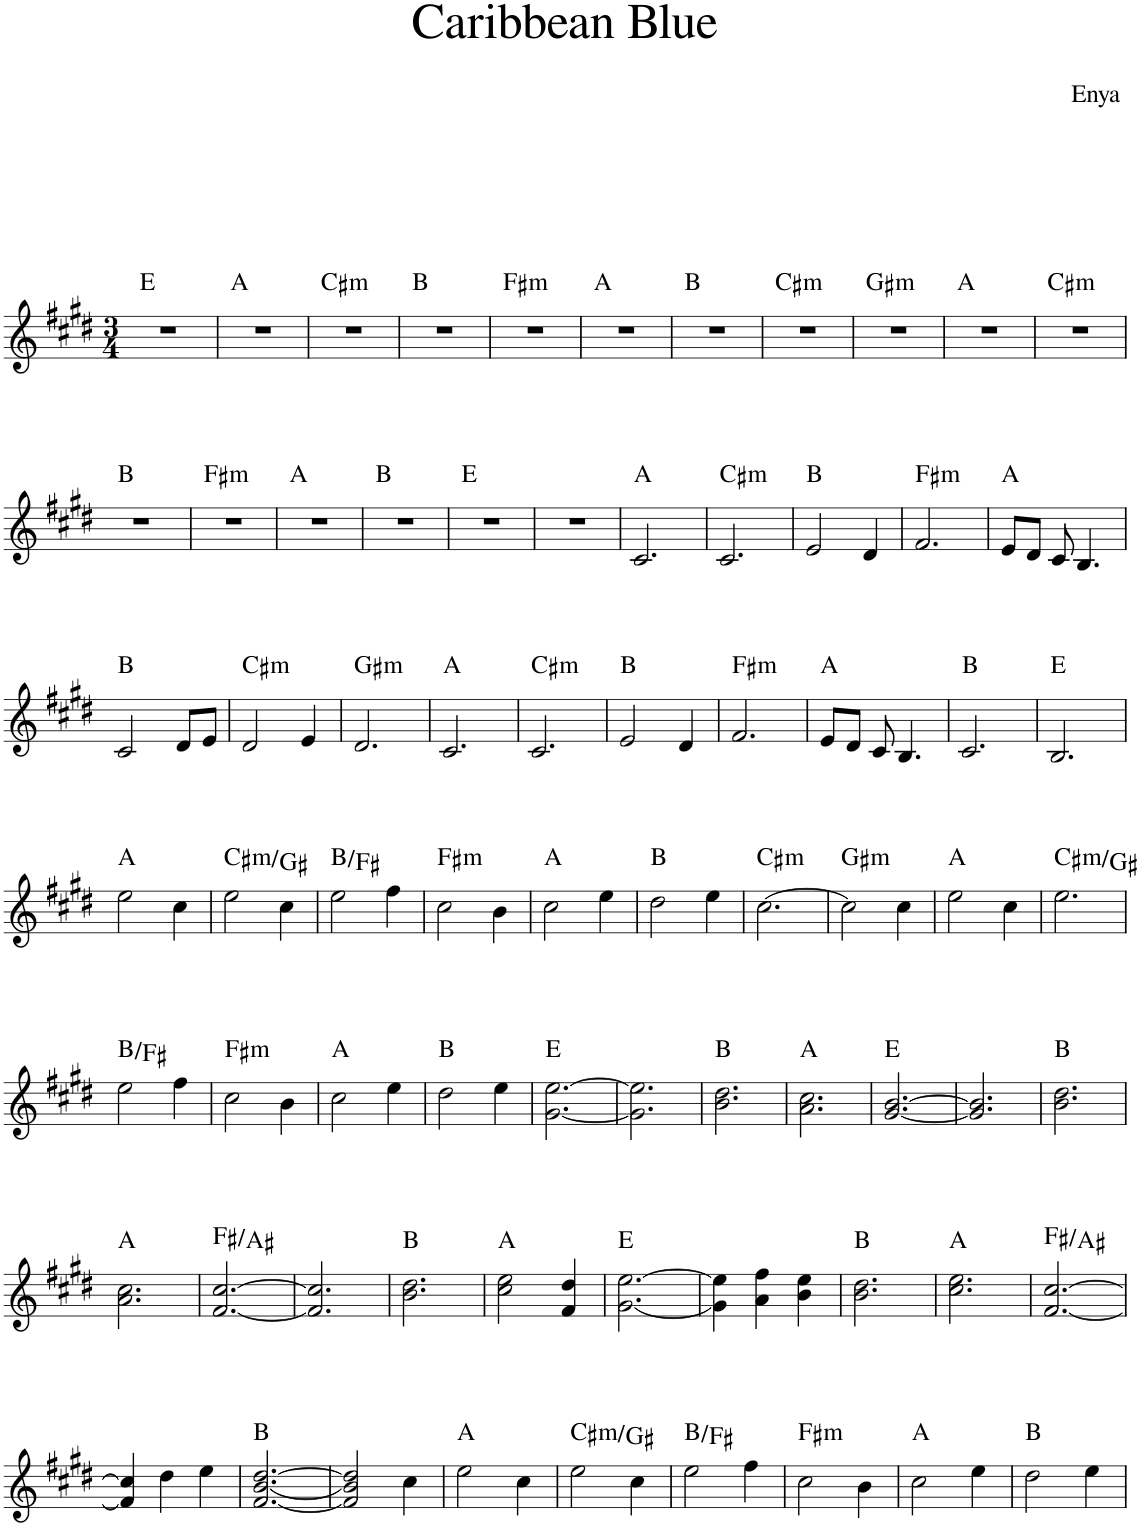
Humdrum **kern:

**kern	**harte
*part1	*part1
*staff1	*
*I"Piano	*
*I'Pno.	*
*clefG2	*
*k[f#c#g#d#]	*
*M3/4	*
=1	=1
2.r	E:maj
=2	=2
2.r	A:maj
=3	=3
!	!LO:H:kt=m
2.r	C#:min
=4	=4
2.r	B:maj
=5	=5
!	!LO:H:kt=m
2.r	F#:min
=6	=6
2.r	A:maj
=7	=7
2.r	B:maj
=8	=8
!	!LO:H:kt=m
2.r	C#:min
=9	=9
!	!LO:H:kt=m
2.r	G#:min
=10	=10
2.r	A:maj
=11	=11
!	!LO:H:kt=m
2.r	C#:min
!!LO:LB:g=z
=12	=12
2.r	B:maj
=13	=13
!	!LO:H:kt=m
2.r	F#:min
=14	=14
2.r	A:maj
=15	=15
2.r	B:maj
=16	=16
2.r	E:maj
=17	=17
2.r	.
=18	=18
2.c#/	A:maj
=19	=19
!	!LO:H:kt=m
2.c#/	C#:min
=20	=20
2e/	B:maj
4d#/	.
=21	=21
!	!LO:H:kt=m
2.f#/	F#:min
=22	=22
8e/L	A:maj
8d#/J	.
8c#/	.
4.B/	.
!!LO:LB:g=z
=23	=23
2c#/	B:maj
8d#/L	.
8e/J	.
=24	=24
!	!LO:H:kt=m
2d#/	C#:min
4e/	.
=25	=25
!	!LO:H:kt=m
2.d#/	G#:min
=26	=26
2.c#/	A:maj
=27	=27
!	!LO:H:kt=m
2.c#/	C#:min
=28	=28
2e/	B:maj
4d#/	.
=29	=29
!	!LO:H:kt=m
2.f#/	F#:min
=30	=30
8e/L	A:maj
8d#/J	.
8c#/	.
4.B/	.
=31	=31
2.c#/	B:maj
=32	=32
2.B/	E:maj
!!LO:LB:g=z
=33	=33
2ee\	A:maj
4cc#\	.
=34	=34
!	!LO:H:kt=m
2ee\	C#:min/5
4cc#\	.
=35	=35
2ee\	B:maj/5
4ff#\	.
=36	=36
!	!LO:H:kt=m
2cc#\	F#:min
4b\	.
=37	=37
2cc#\	A:maj
4ee\	.
=38	=38
2dd#\	B:maj
4ee\	.
=39	=39
!	!LO:H:kt=m
[2.cc#\	C#:min
=40	=40
!	!LO:H:kt=m
2cc#\]	G#:min
4cc#\	.
=41	=41
2ee\	A:maj
4cc#\	.
=42	=42
!	!LO:H:kt=m
2.ee\	C#:min/5
!!LO:LB:g=z
=43	=43
2ee\	B:maj/5
4ff#\	.
=44	=44
!	!LO:H:kt=m
2cc#\	F#:min
4b\	.
=45	=45
2cc#\	A:maj
4ee\	.
=46	=46
2dd#\	B:maj
4ee\	.
=47	=47
[2.g#\ [2.ee\	E:maj
=48	=48
2.g#\] 2.ee\]	.
=49	=49
2.b\ 2.dd#\	B:maj
=50	=50
2.a\ 2.cc#\	A:maj
=51	=51
[2.g#/ [2.b/	E:maj
=52	=52
2.g#/] 2.b/]	.
=53	=53
2.b\ 2.dd#\	B:maj
!!LO:LB:g=z
=54	=54
2.a\ 2.cc#\	A:maj
=55	=55
[2.f#/ [2.cc#/	F#:maj/3
=56	=56
2.f#/] 2.cc#/]	.
=57	=57
2.b\ 2.dd#\	B:maj
=58	=58
2cc#\ 2ee\	A:maj
4f#/ 4dd#/	.
=59	=59
[2.g#\ [2.ee\	E:maj
=60	=60
4g#\] 4ee\]	.
4a\ 4ff#\	.
4b\ 4ee\	.
=61	=61
2.b\ 2.dd#\	B:maj
=62	=62
2.cc#\ 2.ee\	A:maj
=63	=63
[2.f#/ [2.cc#/	F#:maj/3
!!LO:LB:g=z
=64	=64
4f#/] 4cc#/]	.
4dd#\	.
4ee\	.
=65	=65
[2.f#/ [2.b/ [2.dd#/	B:maj
=66	=66
2f#/] 2b/] 2dd#/]	.
4cc#\	.
=67	=67
2ee\	A:maj
4cc#\	.
=68	=68
!	!LO:H:kt=m
2ee\	C#:min/5
4cc#\	.
=69	=69
2ee\	B:maj/5
4ff#\	.
=70	=70
!	!LO:H:kt=m
2cc#\	F#:min
4b\	.
=71	=71
2cc#\	A:maj
4ee\	.
=72	=72
2dd#\	B:maj
4ee\	.
=	=
*-	*-
